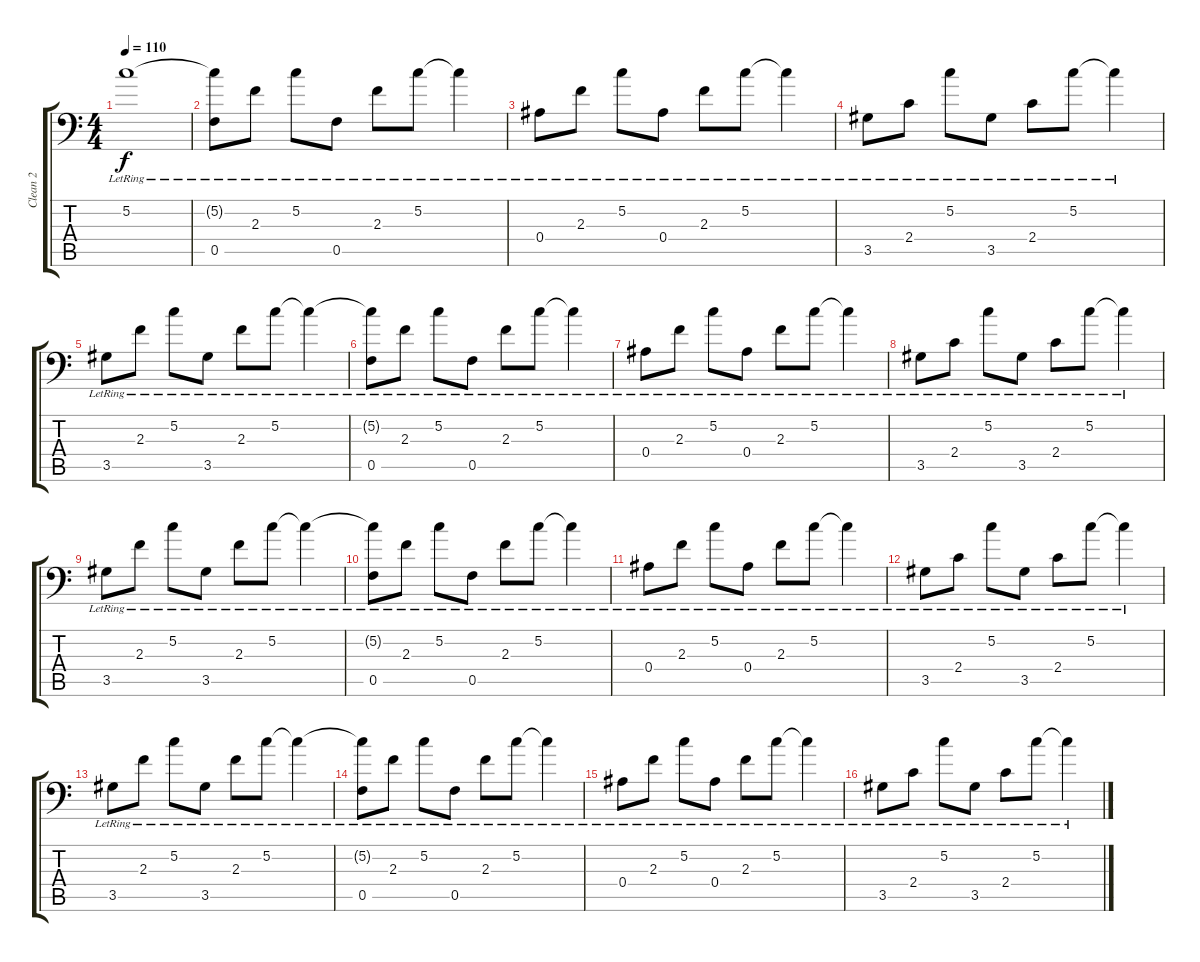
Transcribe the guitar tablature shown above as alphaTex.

\track ("Clean 2" "Clean 2") {instrument electricguitarclean}
\staff {score tabs}
\tuning (C4 G3 Eb3 Bb2 F2 Bb1) {hide}
\ts (4 4)
\tempo 110
\clef f4
\ks c
5.2{lr t}.1{dy f} |
(5.2{lr t} 0.5{lr}).8 2.3{lr}.8 5.2{lr}.8 0.5{lr}.8 2.3{lr}.8 5.2{lr}.8 5.2{lr t}.4 |
0.4{lr}.8 2.3{lr}.8 5.2{lr}.8 0.4{lr}.8 2.3{lr}.8 5.2{lr}.8 5.2{lr t}.4 |
3.5{lr}.8 2.4{lr}.8 5.2{lr}.8 3.5{lr}.8 2.4{lr}.8 5.2{lr}.8 5.2{lr t}.4 |
3.5{lr}.8 2.3{lr}.8 5.2{lr}.8 3.5{lr}.8 2.3{lr}.8 5.2{lr}.8 5.2{lr t}.4 |
(5.2{lr t} 0.5{lr}).8 2.3{lr}.8 5.2{lr}.8 0.5{lr}.8 2.3{lr}.8 5.2{lr}.8 5.2{lr t}.4 |
0.4{lr}.8 2.3{lr}.8 5.2{lr}.8 0.4{lr}.8 2.3{lr}.8 5.2{lr}.8 5.2{lr t}.4 |
3.5{lr}.8 2.4{lr}.8 5.2{lr}.8 3.5{lr}.8 2.4{lr}.8 5.2{lr}.8 5.2{lr t}.4 |
3.5{lr}.8 2.3{lr}.8 5.2{lr}.8 3.5{lr}.8 2.3{lr}.8 5.2{lr}.8 5.2{lr t}.4 |
(5.2{lr t} 0.5{lr}).8 2.3{lr}.8 5.2{lr}.8 0.5{lr}.8 2.3{lr}.8 5.2{lr}.8 5.2{lr t}.4 |
0.4{lr}.8 2.3{lr}.8 5.2{lr}.8 0.4{lr}.8 2.3{lr}.8 5.2{lr}.8 5.2{lr t}.4 |
3.5{lr}.8 2.4{lr}.8 5.2{lr}.8 3.5{lr}.8 2.4{lr}.8 5.2{lr}.8 5.2{lr t}.4 |
3.5{lr}.8 2.3{lr}.8 5.2{lr}.8 3.5{lr}.8 2.3{lr}.8 5.2{lr}.8 5.2{lr t}.4 |
(5.2{lr t} 0.5{lr}).8 2.3{lr}.8 5.2{lr}.8 0.5{lr}.8 2.3{lr}.8 5.2{lr}.8 5.2{lr t}.4 |
0.4{lr}.8 2.3{lr}.8 5.2{lr}.8 0.4{lr}.8 2.3{lr}.8 5.2{lr}.8 5.2{lr t}.4 |
3.5{lr}.8 2.4{lr}.8 5.2{lr}.8 3.5{lr}.8 2.4{lr}.8 5.2{lr}.8 5.2{lr t}.4
